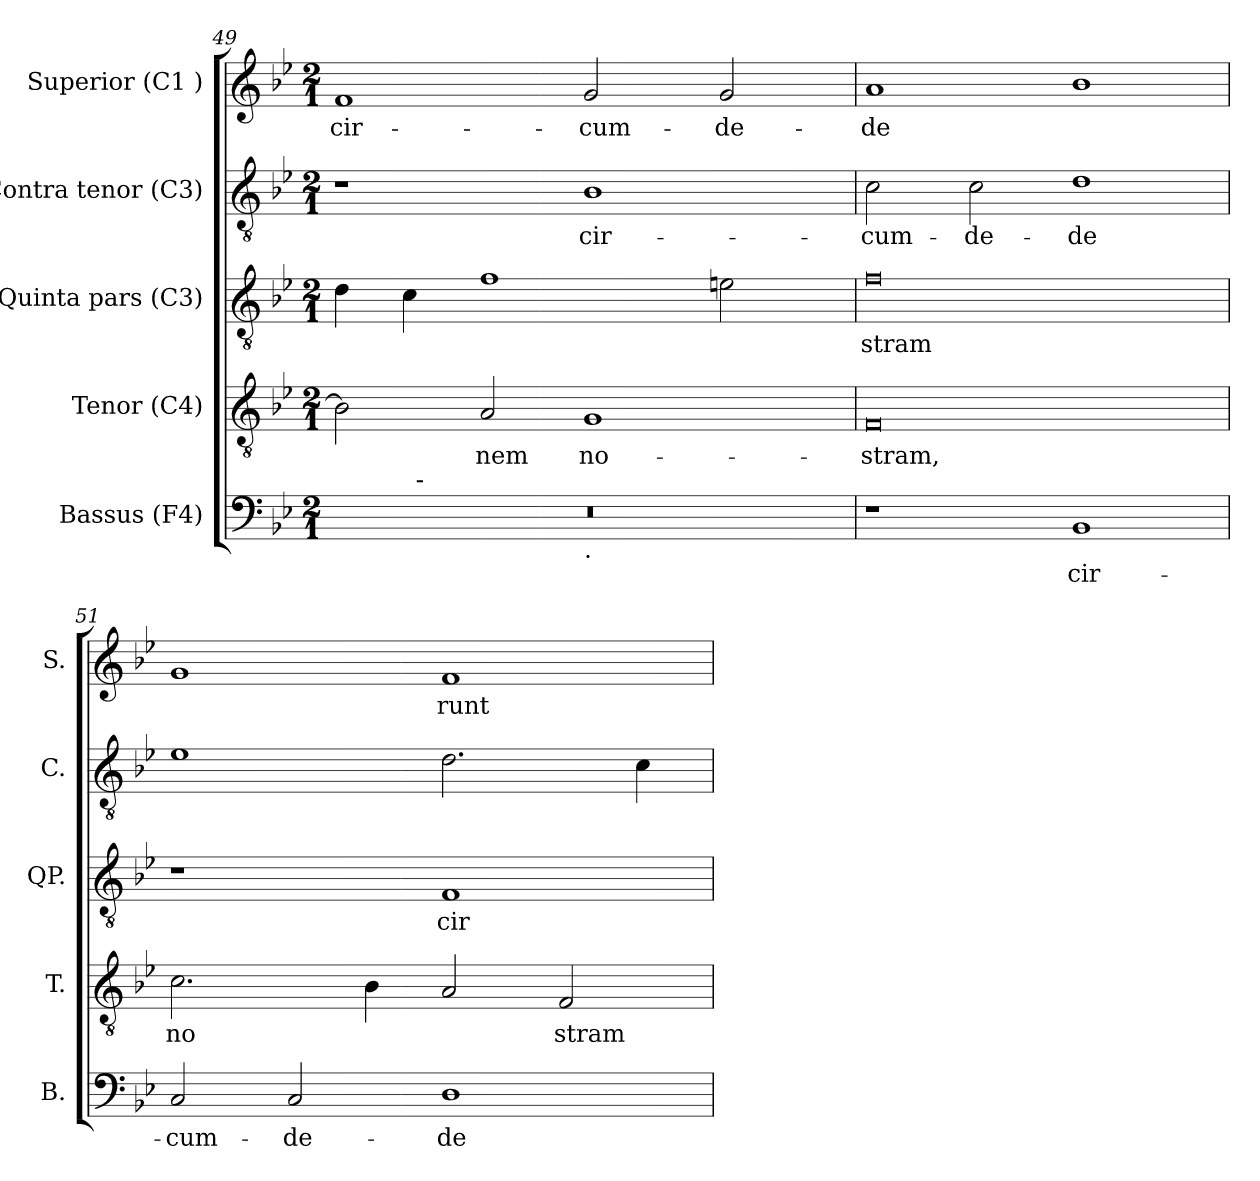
**kern	**text	**kern	**text	**kern	**text	**kern	**text	**kern	**text
*part5	*part5	*part4	*part4	*part3	*part3	*part2	*part2	*part1	*part1
*staff5	*staff5	*staff4	*staff4	*staff3	*staff3	*staff2	*staff2	*staff1	*staff1
*I"Bassus (F4)	*	*I"Tenor (C4)	*	*I"Quinta pars (C3)	*	*I"Contra tenor (C3)	*	*I"Superior (C1 )	*
*I'B.	*	*I'T.	*	*I'QP.	*	*I'C.	*	*I'S.	*
!!LO:PB:g=z
*clefF4	*	*clefGv2	*	*clefGv2	*	*clefGv2	*	*clefG2	*
*k[b-e-]	*	*k[b-e-]	*	*k[b-e-]	*	*k[b-e-]	*	*k[b-e-]	*
*B-:	*	*B-:	*	*B-:	*	*B-:	*	*B-:	*
*M2/1	*	*M2/1	*	*M2/1	*	*M2/1	*	*M2/1	*
=49	=49	=49	=49	=49	=49	=49	=49	=49	=49
!	!	!	!LO:LY:b:rj	!	!LO:LY:b:rj	!	!	!	!LO:LY:b:rj
*^	*	*	*	*	*	*	*	*	*
*	*^	*	*	*	*	*	*	*	*	*
0r	4ryy	1ryy	.	2B-\]	--	4d\	--	1r	.	1f	cir-
!	!	!	!	!	!	!	!LO:LY:b:rj	!	!	!	!
.	64ryy	.	.	.	.	4c\	--	.	.	.	.
!	!LO:TX:a:t=-	!	!	!	!	!	!	!	!	!	!
.	1ryy	.	.	.	.	.	.	.	.	.	.
!	!	!	!	!	!LO:LY:b:rj	!	!LO:LY:b:rj	!	!	!	!
.	.	.	.	2A/	-nem	1f	--	.	.	.	.
!	!	!LO:TX:b:t=.	!	!	!	!	!	!	!	!	!
!	!	!	!	!	!LO:LY:b:rj	!	!	!	!LO:LY:b:rj	!	!LO:LY:b:rj
.	.	1ryy	.	1G	no-	.	.	1B-	-cir-	2g/	-cum-
.	2ryy	.	.	.	.	.	.	.	.	.	.
!	!	!	!	!	!	!	!LO:LY:b:rj	!	!	!	!LO:LY:b:rj
.	.	.	.	.	.	2en\	--	.	.	2g/	-de-
.	8...ryy	.	.	.	.	.	.	.	.	.	.
=50	=50	=50	=50	=50	=50	=50	=50	=50	=50	=50	=50
!	!	!	!	!	!LO:LY:b:rj	!	!LO:LY:b:rj	!	!LO:LY:b:rj	!	!LO:LY:b:rj
*v	*v	*v	*	*	*	*	*	*	*	*	*
1r	.	0F	-stram,	0f	-stram	2c\	-cum-	1a	-de-
!	!	!	!	!	!	!	!LO:LY:b:rj	!	!
.	.	.	.	.	.	2c\	-de-	.	.
!	!LO:LY:b:rj	!	!	!	!	!	!LO:LY:b:rj	!	!LO:LY:b:rj
1BB-	cir-	.	.	.	.	1d	-de-	1b-	--
=51	=51	=51	=51	=51	=51	=51	=51	=51	=51
!	!LO:LY:b:rj	!	!LO:LY:b:rj	!	!	!	!LO:LY:b:rj	!	!LO:LY:b:rj
2C/	-cum-	2.c\	no-	1r	.	1e-	--	1g	--
!	!LO:LY:b:rj	!	!	!	!	!	!	!	!
2C/	-de-	.	.	.	.	.	.	.	.
!	!	!	!LO:LY:b:rj	!	!	!	!	!	!
.	.	4B-\	--	.	.	.	.	.	.
!	!LO:LY:b:rj	!	!LO:LY:b:rj	!	!LO:LY:b:rj	!	!LO:LY:b:rj	!	!LO:LY:b:rj
1D	-de-	2A/	--	1F	cir-	2.d\	--	1f	-runt
!	!	!	!LO:LY:b:rj	!	!	!	!	!	!
.	.	2F/	-stram	.	.	.	.	.	.
!	!	!	!	!	!	!	!LO:LY:b:rj	!	!
.	.	.	.	.	.	4c\	--	.	.
=	=	=	=	=	=	=	=	=	=
*-	*-	*-	*-	*-	*-	*-	*-	*-	*-
